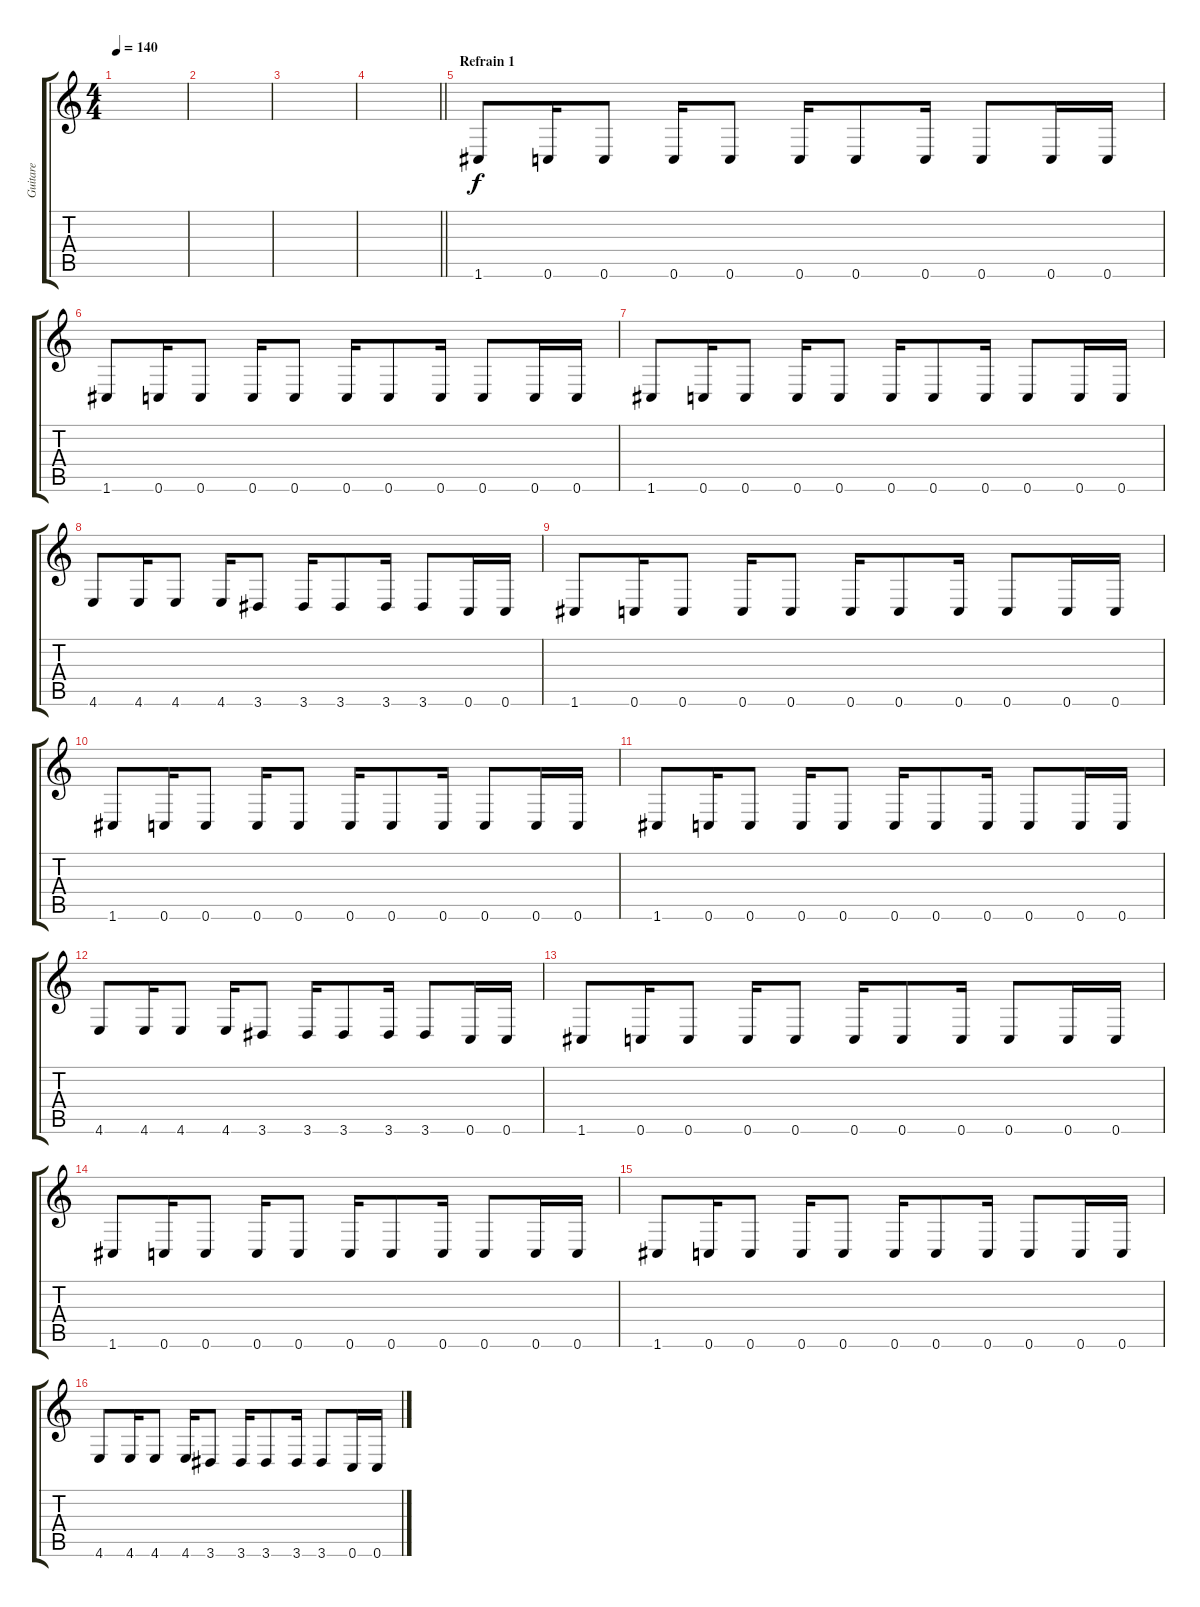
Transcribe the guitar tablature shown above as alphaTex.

\track ("Guitare" "Guitare") {instrument distortionguitar}
\staff {score tabs}
\tuning (D4 A3 F3 C3 G2 C2) {hide}
\ts (4 4)
\tempo 140
\clef g2
\ks c
|
|
|
\barLineRight lightlight
|
\section ("" "Refrain 1")
1.6.8{volume 12} 0.6.16 0.6.8 0.6.16 0.6.8 0.6.16 0.6.8 0.6.16 0.6.8 0.6.16 0.6.16 |
1.6.8 0.6.16 0.6.8 0.6.16 0.6.8 0.6.16 0.6.8 0.6.16 0.6.8 0.6.16 0.6.16 |
1.6.8 0.6.16 0.6.8 0.6.16 0.6.8 0.6.16 0.6.8 0.6.16 0.6.8 0.6.16 0.6.16 |
4.6.8 4.6.16 4.6.8 4.6.16 3.6.8 3.6.16 3.6.8 3.6.16 3.6.8 0.6.16 0.6.16 |
1.6.8 0.6.16 0.6.8 0.6.16 0.6.8 0.6.16 0.6.8 0.6.16 0.6.8 0.6.16 0.6.16 |
1.6.8 0.6.16 0.6.8 0.6.16 0.6.8 0.6.16 0.6.8 0.6.16 0.6.8 0.6.16 0.6.16 |
1.6.8 0.6.16 0.6.8 0.6.16 0.6.8 0.6.16 0.6.8 0.6.16 0.6.8 0.6.16 0.6.16 |
4.6.8 4.6.16 4.6.8 4.6.16 3.6.8 3.6.16 3.6.8 3.6.16 3.6.8 0.6.16 0.6.16 |
1.6.8 0.6.16 0.6.8 0.6.16 0.6.8 0.6.16 0.6.8 0.6.16 0.6.8 0.6.16 0.6.16 |
1.6.8 0.6.16 0.6.8 0.6.16 0.6.8 0.6.16 0.6.8 0.6.16 0.6.8 0.6.16 0.6.16 |
1.6.8 0.6.16 0.6.8 0.6.16 0.6.8 0.6.16 0.6.8 0.6.16 0.6.8 0.6.16 0.6.16 |
4.6.8 4.6.16 4.6.8 4.6.16 3.6.8 3.6.16 3.6.8 3.6.16 3.6.8 0.6.16 0.6.16
